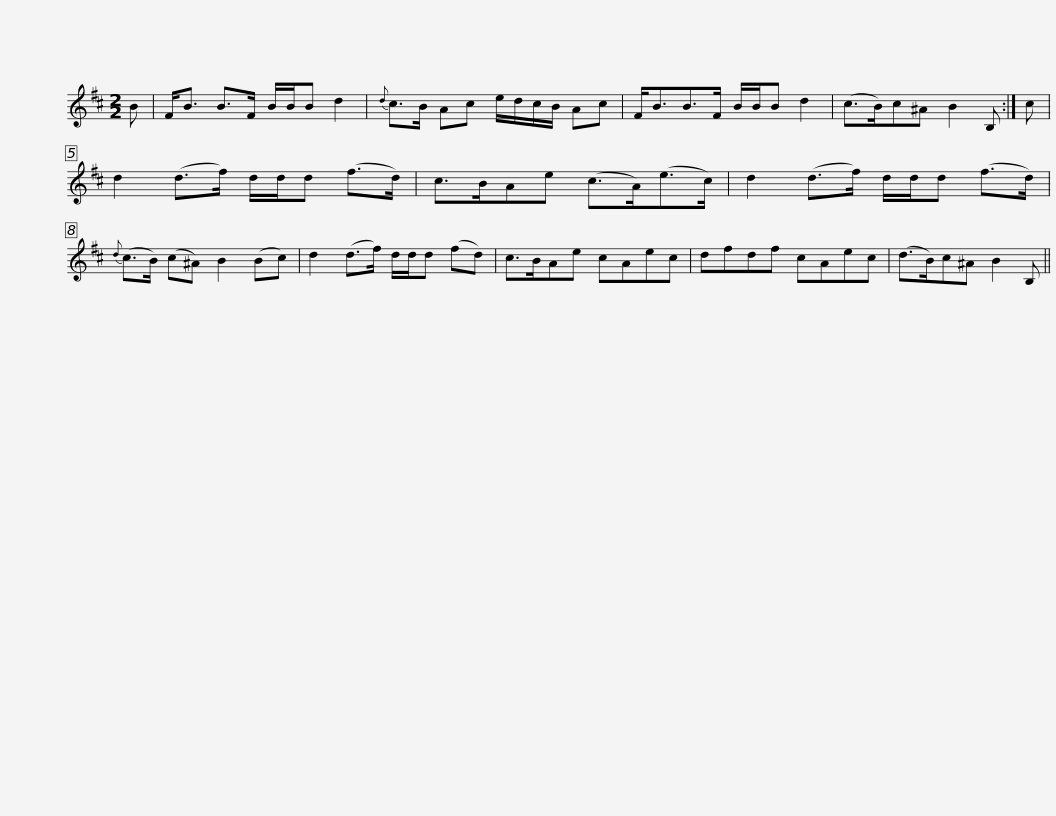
X:1
L:1/8
M:2/2
I:linebreak $
K:D
V:1 treble
V:1
 B | F<B B>F B/B/B d2 |{d} c>B Ac e/d/c/B/ Ac | F<BB>F B/B/B d2 | (c>B)c^A B2 B, :| %5
 c |$ d2 (d>f) d/d/d (f>d) | c>BAe (c>A)(e>c) | d2 (d>f) d/d/d (f>d) |{d} (c>B) (c^A) B2 (Bc) | %10
 d2 (d>f) d/d/d (fd) |$ c>BAe cAec | dfdf cAec | (d>B)c^A B2 B, || %14
